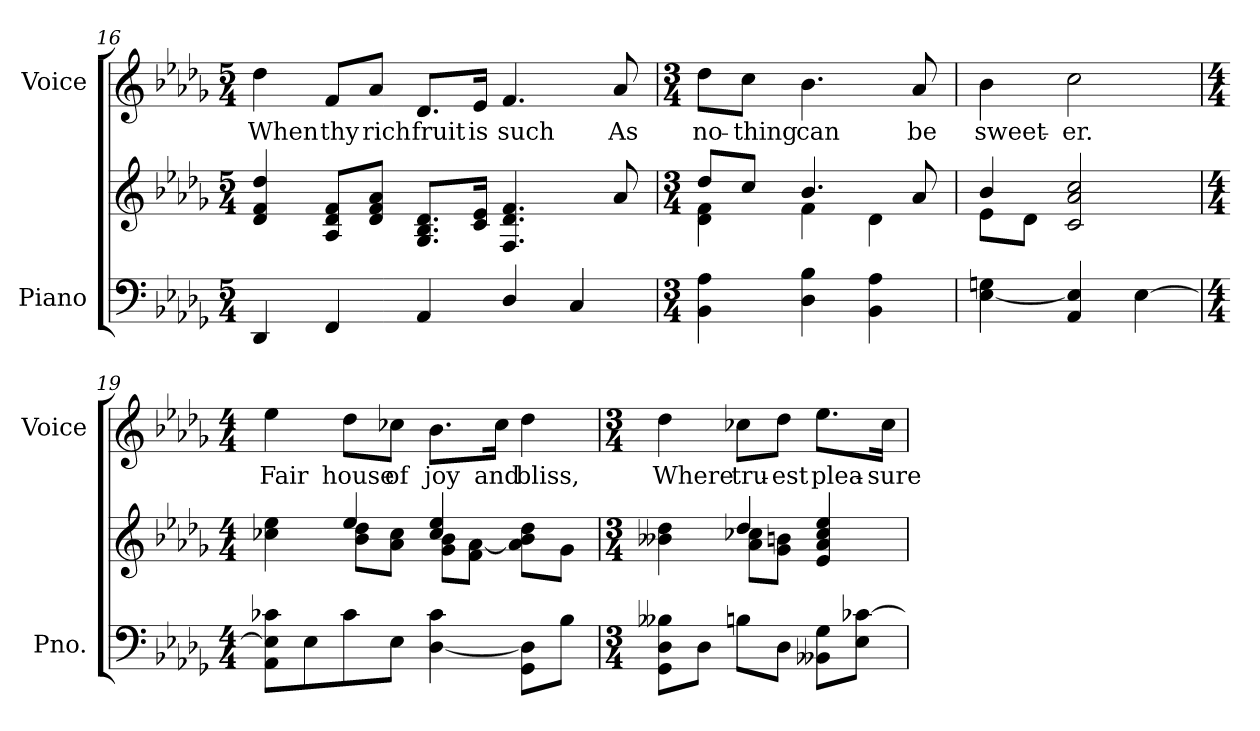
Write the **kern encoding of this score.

**kern	**kern	**kern	**text
*part2	*part2	*part1	*part1
*staff3	*staff2	*staff1	*staff1
*I"Piano	*	*I"Voice	*
*I'Pno.	*	*I'Voice	*
*clefF4	*clefG2	*clefG2	*
*k[b-e-a-d-g-]	*k[b-e-a-d-g-]	*k[b-e-a-d-g-]	*
*D-:	*D-:	*D-:	*
*M5/4	*M5/4	*M5/4	*
=16	=16	=16	=16
!	!	!	!LO:LY:b:color=#000000
4DD-i/	4d-i/ 4fi 4dd-i	4dd-i\	When
!	!	!	!LO:LY:b:color=#000000
4FFi/	8A-i/ 8d-i 8fiL	8fi/L	thy
!	!	!	!LO:LY:b:color=#000000
.	8d-i/ 8fi 8a-iJ	8a-i/J	rich
!	!	!	!LO:LY:b:color=#000000
4AA-i/	8.G-i/ 8.B-i 8.d-iL	8.d-i/L	fruit
!	!	!	!LO:LY:b:color=#000000
.	16ci/ 16e-iJk	16e-i/Jk	is
!	!	!	!LO:LY:b:color=#000000
4D-i/	4.Fi/ 4.d-i 4.fi	4.fi/	such
4Ci/	.	.	.
!	!	!	!LO:LY:b:color=#000000
.	8a-i/	8a-i/	As
!!LO:LB:g=z
=17	=17	=17	=17
*M3/4	*M3/4	*M3/4	*
*	*^	*	*
!	!	!	!	!LO:LY:b:color=#000000
4BB-i\ 4A-i	8dd-i/L	4d-i\ 4fi	8dd-i\L	no-
!	!	!	!	!LO:LY:b:color=#000000
.	8cci/J	.	8cci\J	-thing
!	!	!	!	!LO:LY:b:color=#000000
4D-i\ 4B-i	4.b-i/	4fi\	4.b-i\	can
4BB-i\ 4A-i	.	4d-i\	.	.
!	!	!	!	!LO:LY:b:color=#000000
.	8a-i/	.	8a-i/	be
=18	=18	=18	=18	=18
!	!	!	!	!LO:LY:b:color=#000000
[<4E-i\ 4Gni	4b-i/	8e-i\L	4b-i\	sweet-
.	.	8d-i\J	.	.
!	!	!	!	!LO:LY:b:color=#000000
4AA-i/ 4E-i]	2ci/ 2a-i 2cci	2ryy	2cci\	-er.
[>4E-i\	.	.	.	.
=19	=19	=19	=19	=19
*M4/4	*M4/4	*	*M4/4	*
!	!	!	!	!LO:LY:b:color=#000000
8AA-i\ 8E-i] 8c-XiL	4cc-Xi\ 4ee-i	4ryy	4ee-i\	Fair
8E-i\	.	.	.	.
!	!	!	!	!LO:LY:b:color=#000000
8c-i\	4ee-i/	8b-i\ 8dd-iL	8dd-i\L	house
!	!	!	!	!LO:LY:b:color=#000000
8E-i\J	.	8a-i\ 8cc-iJ	8cc-Xi\J	of
!	!	!	!	!LO:LY:b:color=#000000
[<4D-i\ 4c-i	4cc-i/ 4ee-i	8g-i\ 8b-iL	8.b-i\L	joy
.	.	8fi\ [<8a-iJ	.	.
!	!	!	!	!LO:LY:b:color=#000000
.	.	.	16cc-i\Jk	and
!	!	!	!	!LO:LY:b:color=#000000
8GG-i\ 8D-i]L	4ryy	8a-i\] 8b-i 8dd-iL	4dd-i\	bliss,
8B-i\J	.	8g-i\J	.	.
!!LO:LB:g=z
=20	=20	=20	=20	=20
*M3/4	*M3/4	*	*M3/4	*
!	!	!	!	!LO:LY:b:color=#000000
8GG-i\ 8D-i 8B--XiL	4b--Xi\ 4dd-i	4ryy	4dd-i\	Where
8D-i\J	.	.	.	.
!	!	!	!	!LO:LY:b:color=#000000
8Bi\L	4dd-i/	8a-i\ 8cc-XiL	8cc-Xi\L	tru-
!	!	!	!	!LO:LY:b:color=#000000
8D-i\J	.	8g-i\ 8biJ	8dd-i\J	-est
!	!	!	!	!LO:LY:b:color=#000000
8BB--Xi\ 8G-iL	4e-i/ 4a-i 4cc-i 4ee-i	4ryy	8.ee-i\L	plea-
8E-i\ [>8c-XiJ	.	.	.	.
!	!	!	!	!LO:LY:b:color=#000000
.	.	.	16cc-i\Jk	-sure
*	*v	*v	*	*
=	=	=	=
*-	*-	*-	*-
